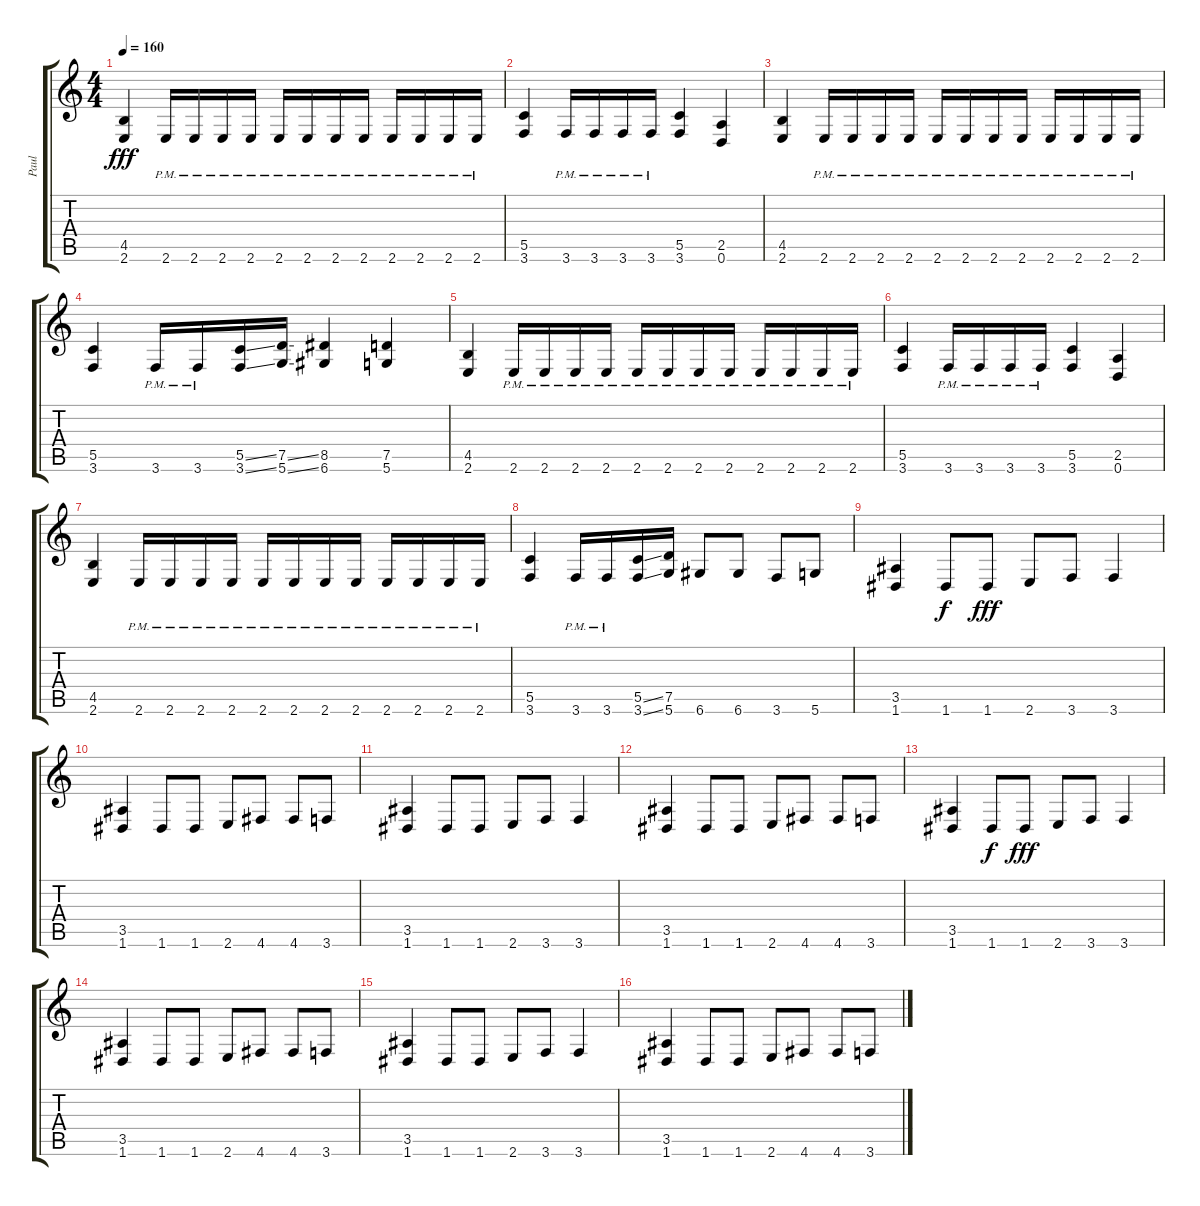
\track ("Paul" "Paul") {instrument distortionguitar}
\staff {score tabs}
\tuning (D4 A3 F3 C3 G2 D2) {hide}
\ts (4 4)
\tempo 160
\clef g2
\ks c
(4.5 2.6).4{dy fff} 2.6{pm}.16 2.6{pm}.16 2.6{pm}.16 2.6{pm}.16 2.6{pm}.16 2.6{pm}.16 2.6{pm}.16 2.6{pm}.16 2.6{pm}.16 2.6{pm}.16 2.6{pm}.16 2.6{pm}.16 |
(5.5 3.6).4 3.6{pm}.16 3.6{pm}.16 3.6{pm}.16 3.6{pm}.16 (5.5 3.6).4 (2.5 0.6).4 |
(4.5 2.6).4 2.6{pm}.16 2.6{pm}.16 2.6{pm}.16 2.6{pm}.16 2.6{pm}.16 2.6{pm}.16 2.6{pm}.16 2.6{pm}.16 2.6{pm}.16 2.6{pm}.16 2.6{pm}.16 2.6{pm}.16 |
(5.5 3.6).4 3.6{pm}.16 3.6{pm}.16 (5.5{ss} 3.6{ss}).16 (7.5{ss} 5.6{ss}).16 (8.5 6.6).4 (7.5 5.6).4 |
(4.5 2.6).4 2.6{pm}.16 2.6{pm}.16 2.6{pm}.16 2.6{pm}.16 2.6{pm}.16 2.6{pm}.16 2.6{pm}.16 2.6{pm}.16 2.6{pm}.16 2.6{pm}.16 2.6{pm}.16 2.6{pm}.16 |
(5.5 3.6).4 3.6{pm}.16 3.6{pm}.16 3.6{pm}.16 3.6{pm}.16 (5.5 3.6).4 (2.5 0.6).4 |
(4.5 2.6).4 2.6{pm}.16 2.6{pm}.16 2.6{pm}.16 2.6{pm}.16 2.6{pm}.16 2.6{pm}.16 2.6{pm}.16 2.6{pm}.16 2.6{pm}.16 2.6{pm}.16 2.6{pm}.16 2.6{pm}.16 |
(5.5 3.6).4 3.6{pm}.16 3.6{pm}.16 (5.5{ss} 3.6{ss}).16 (7.5 5.6).16 6.6.8 6.6.8 3.6.8 5.6.8 |
(3.5 1.6).4 1.6.8{dy f} 1.6.8{dy fff} 2.6.8 3.6.8 3.6.4 |
(3.5 1.6).4 1.6.8 1.6.8 2.6.8 4.6.8 4.6.8 3.6.8 |
(3.5 1.6).4 1.6.8 1.6.8 2.6.8 3.6.8 3.6.4 |
(3.5 1.6).4 1.6.8 1.6.8 2.6.8 4.6.8 4.6.8 3.6.8 |
(3.5 1.6).4 1.6.8{dy f} 1.6.8{dy fff} 2.6.8 3.6.8 3.6.4 |
(3.5 1.6).4 1.6.8 1.6.8 2.6.8 4.6.8 4.6.8 3.6.8 |
(3.5 1.6).4 1.6.8 1.6.8 2.6.8 3.6.8 3.6.4 |
(3.5 1.6).4 1.6.8 1.6.8 2.6.8 4.6.8 4.6.8 3.6.8
